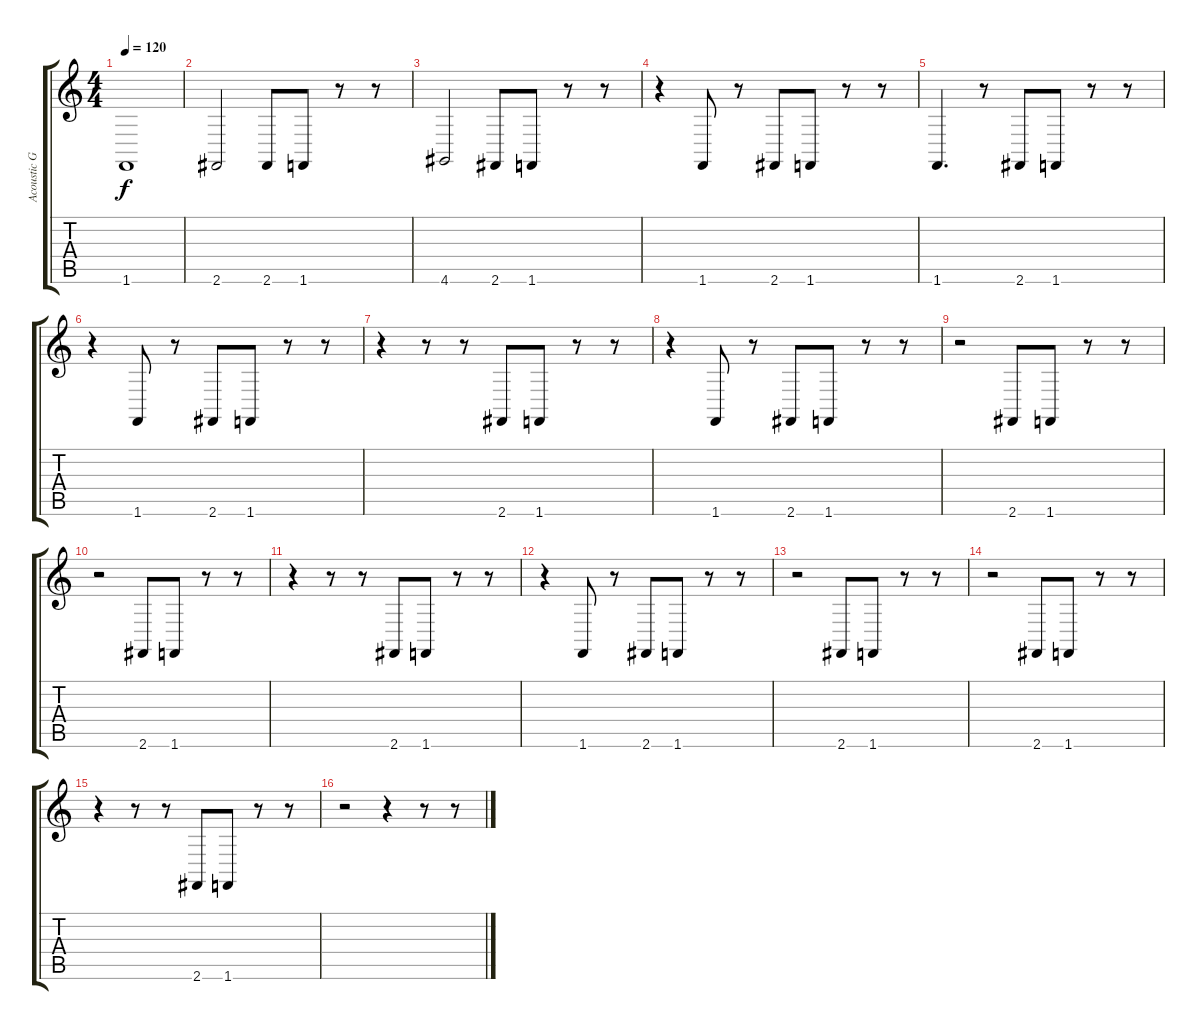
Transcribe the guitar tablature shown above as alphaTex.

\track ("Acoustic Grand Piano" "Acoustic G") {instrument acousticgrandpiano}
\staff {score tabs}
\tuning (E4 B3 G3 D3 A2 E2) {hide}
\ts (4 4)
\tempo 120
\clef g2
\ks c
1.6.1{dy f} |
2.6.2 2.6.8 1.6.8 r.8 r.8 |
4.6.2 2.6.8 1.6.8 r.8 r.8 |
r.4 1.6.8 r.8 2.6.8 1.6.8 r.8 r.8 |
1.6.4{d} r.8 2.6.8 1.6.8 r.8 r.8 |
r.4 1.6.8 r.8 2.6.8 1.6.8 r.8 r.8 |
r.4 r.8 r.8 2.6.8 1.6.8 r.8 r.8 |
r.4 1.6.8 r.8 2.6.8 1.6.8 r.8 r.8 |
r.2 2.6.8 1.6.8 r.8 r.8 |
r.2 2.6.8 1.6.8 r.8 r.8 |
r.4 r.8 r.8 2.6.8 1.6.8 r.8 r.8 |
r.4 1.6.8 r.8 2.6.8 1.6.8 r.8 r.8 |
r.2 2.6.8 1.6.8 r.8 r.8 |
r.2 2.6.8 1.6.8 r.8 r.8 |
r.4 r.8 r.8 2.6.8 1.6.8 r.8 r.8 |
r.2 r.4 r.8 r.8
